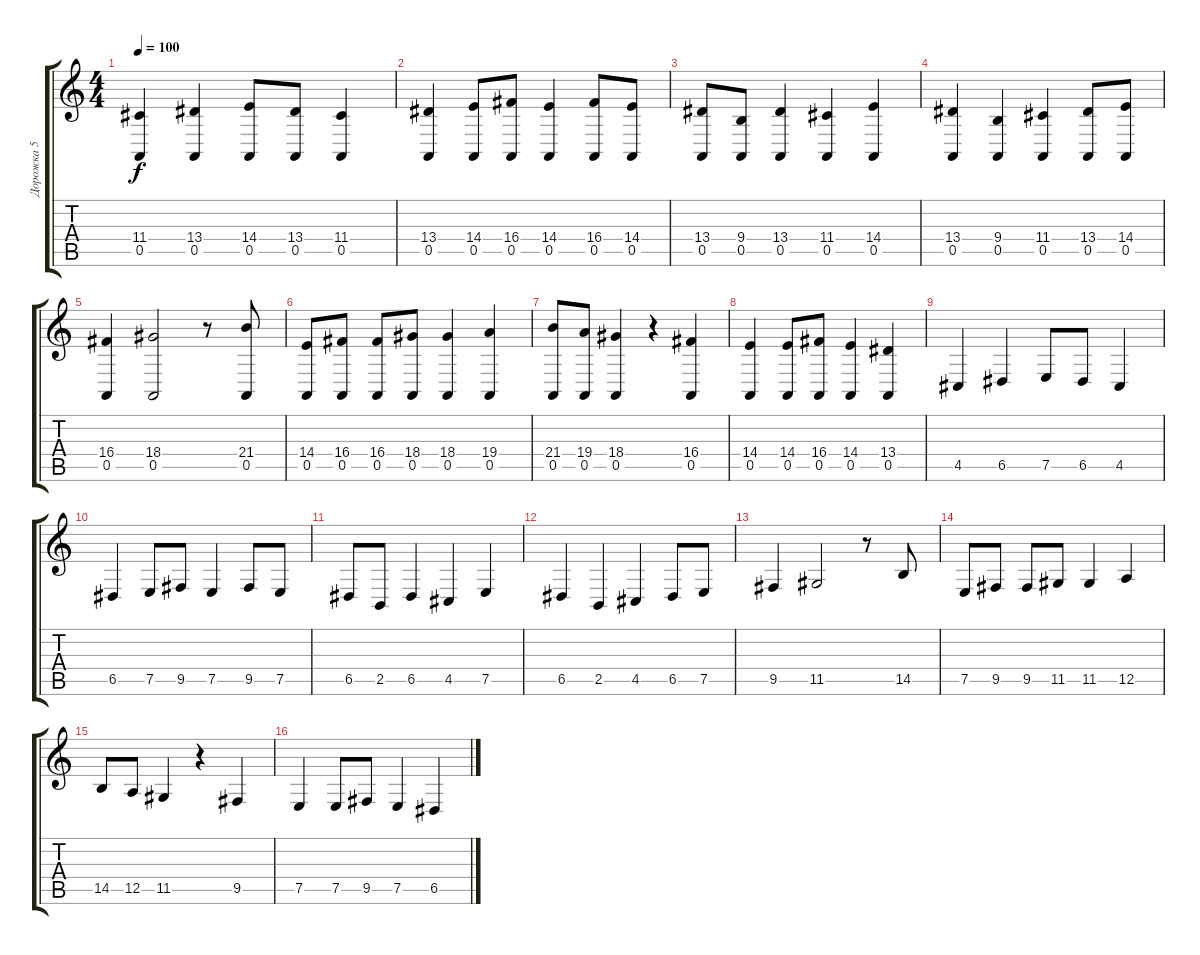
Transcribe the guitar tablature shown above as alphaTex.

\track ("Дорожка 5" "Дорожка 5") {instrument musicbox}
\staff {score tabs}
\tuning (E4 B3 G3 D3 A2 E2) {hide}
\ts (4 4)
\tempo 100
\clef g2
\ks c
(11.4 0.5).4{dy f} (13.4 0.5).4 (14.4 0.5).8 (13.4 0.5).8 (11.4 0.5).4 |
(13.4 0.5).4 (14.4 0.5).8 (16.4 0.5).8 (14.4 0.5).4 (16.4 0.5).8 (14.4 0.5).8 |
(13.4 0.5).8 (9.4 0.5).8 (13.4 0.5).4 (11.4 0.5).4 (14.4 0.5).4 |
(13.4 0.5).4 (9.4 0.5).4 (11.4 0.5).4 (13.4 0.5).8 (14.4 0.5).8 |
(16.4 0.5).4 (18.4 0.5).2 r.8 (21.4 0.5).8 |
(14.4 0.5).8 (16.4 0.5).8 (16.4 0.5).8 (18.4 0.5).8 (18.4 0.5).4 (19.4 0.5).4 |
(21.4 0.5).8 (19.4 0.5).8 (18.4 0.5).4 r.4 (16.4 0.5).4 |
(14.4 0.5).4 (14.4 0.5).8 (16.4 0.5).8 (14.4 0.5).4 (13.4 0.5).4 |
4.5.4 6.5.4 7.5.8 6.5.8 4.5.4 |
6.5.4 7.5.8 9.5.8 7.5.4 9.5.8 7.5.8 |
6.5.8 2.5.8 6.5.4 4.5.4 7.5.4 |
6.5.4 2.5.4 4.5.4 6.5.8 7.5.8 |
9.5.4 11.5.2 r.8 14.5.8 |
7.5.8 9.5.8 9.5.8 11.5.8 11.5.4 12.5.4 |
14.5.8 12.5.8 11.5.4 r.4 9.5.4 |
7.5.4 7.5.8 9.5.8 7.5.4 6.5.4
